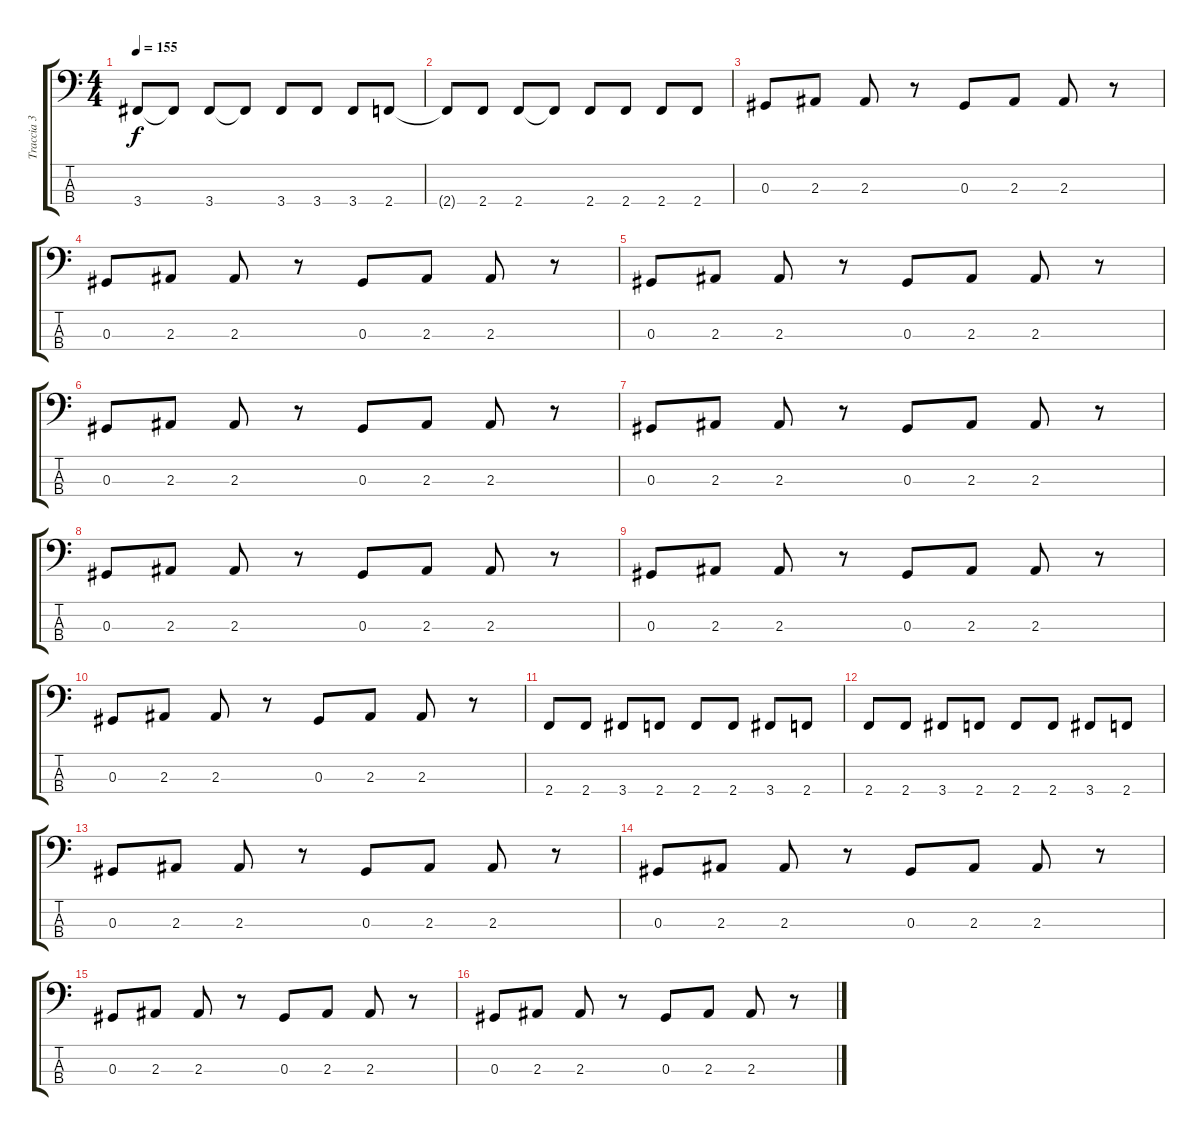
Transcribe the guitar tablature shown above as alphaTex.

\track ("Traccia 3" "Traccia 3") {instrument electricbasspick}
\staff {score tabs}
\tuning (Gb2 Db2 Ab1 Eb1) {hide}
\ts (4 4)
\tempo 155
\clef f4
\ks c
3.4.8{dy f} 3.4{t}.8 3.4.8 3.4{t}.8 3.4.8 3.4.8 3.4.8 2.4.8 |
2.4{t}.8 2.4.8 2.4.8 2.4{t}.8 2.4.8 2.4.8 2.4.8 2.4.8 |
0.3.8 2.3.8 2.3.8 r.8 0.3.8 2.3.8 2.3.8 r.8 |
0.3.8 2.3.8 2.3.8 r.8 0.3.8 2.3.8 2.3.8 r.8 |
0.3.8 2.3.8 2.3.8 r.8 0.3.8 2.3.8 2.3.8 r.8 |
0.3.8 2.3.8 2.3.8 r.8 0.3.8 2.3.8 2.3.8 r.8 |
0.3.8 2.3.8 2.3.8 r.8 0.3.8 2.3.8 2.3.8 r.8 |
0.3.8 2.3.8 2.3.8 r.8 0.3.8 2.3.8 2.3.8 r.8 |
0.3.8 2.3.8 2.3.8 r.8 0.3.8 2.3.8 2.3.8 r.8 |
0.3.8 2.3.8 2.3.8 r.8 0.3.8 2.3.8 2.3.8 r.8 |
2.4.8 2.4.8 3.4.8 2.4.8 2.4.8 2.4.8 3.4.8 2.4.8 |
2.4.8 2.4.8 3.4.8 2.4.8 2.4.8 2.4.8 3.4.8 2.4.8 |
0.3.8 2.3.8 2.3.8 r.8 0.3.8 2.3.8 2.3.8 r.8 |
0.3.8 2.3.8 2.3.8 r.8 0.3.8 2.3.8 2.3.8 r.8 |
0.3.8 2.3.8 2.3.8 r.8 0.3.8 2.3.8 2.3.8 r.8 |
0.3.8 2.3.8 2.3.8 r.8 0.3.8 2.3.8 2.3.8 r.8
